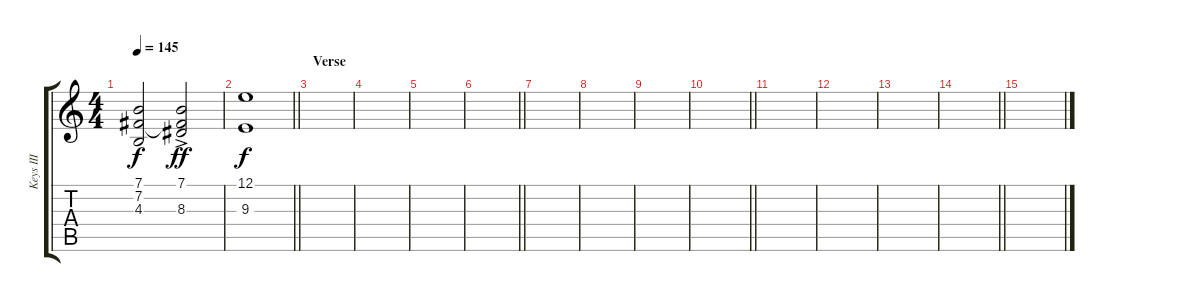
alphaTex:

\track ("Keys III" "Keys III") {instrument pad4choir}
\staff {score tabs}
\tuning (E4 B3 G3 D3 A2 E2) {hide}
\ts (4 4)
\tempo 145
\clef g2
\ks c
(7.1 7.2 4.3).2{dy f} (7.1 7.2{t} 8.3{ac}).2{dy ff} |
\barLineRight lightlight
(12.1 9.3).1{dy f volume 0} |
\section ("" "Verse")
|
|
|
\barLineRight lightlight
|
\section ("" "")
|
|
|
\barLineRight lightlight
|
\section ("" "")
|
|
|
\barLineRight lightlight
|
\section ("" "")
